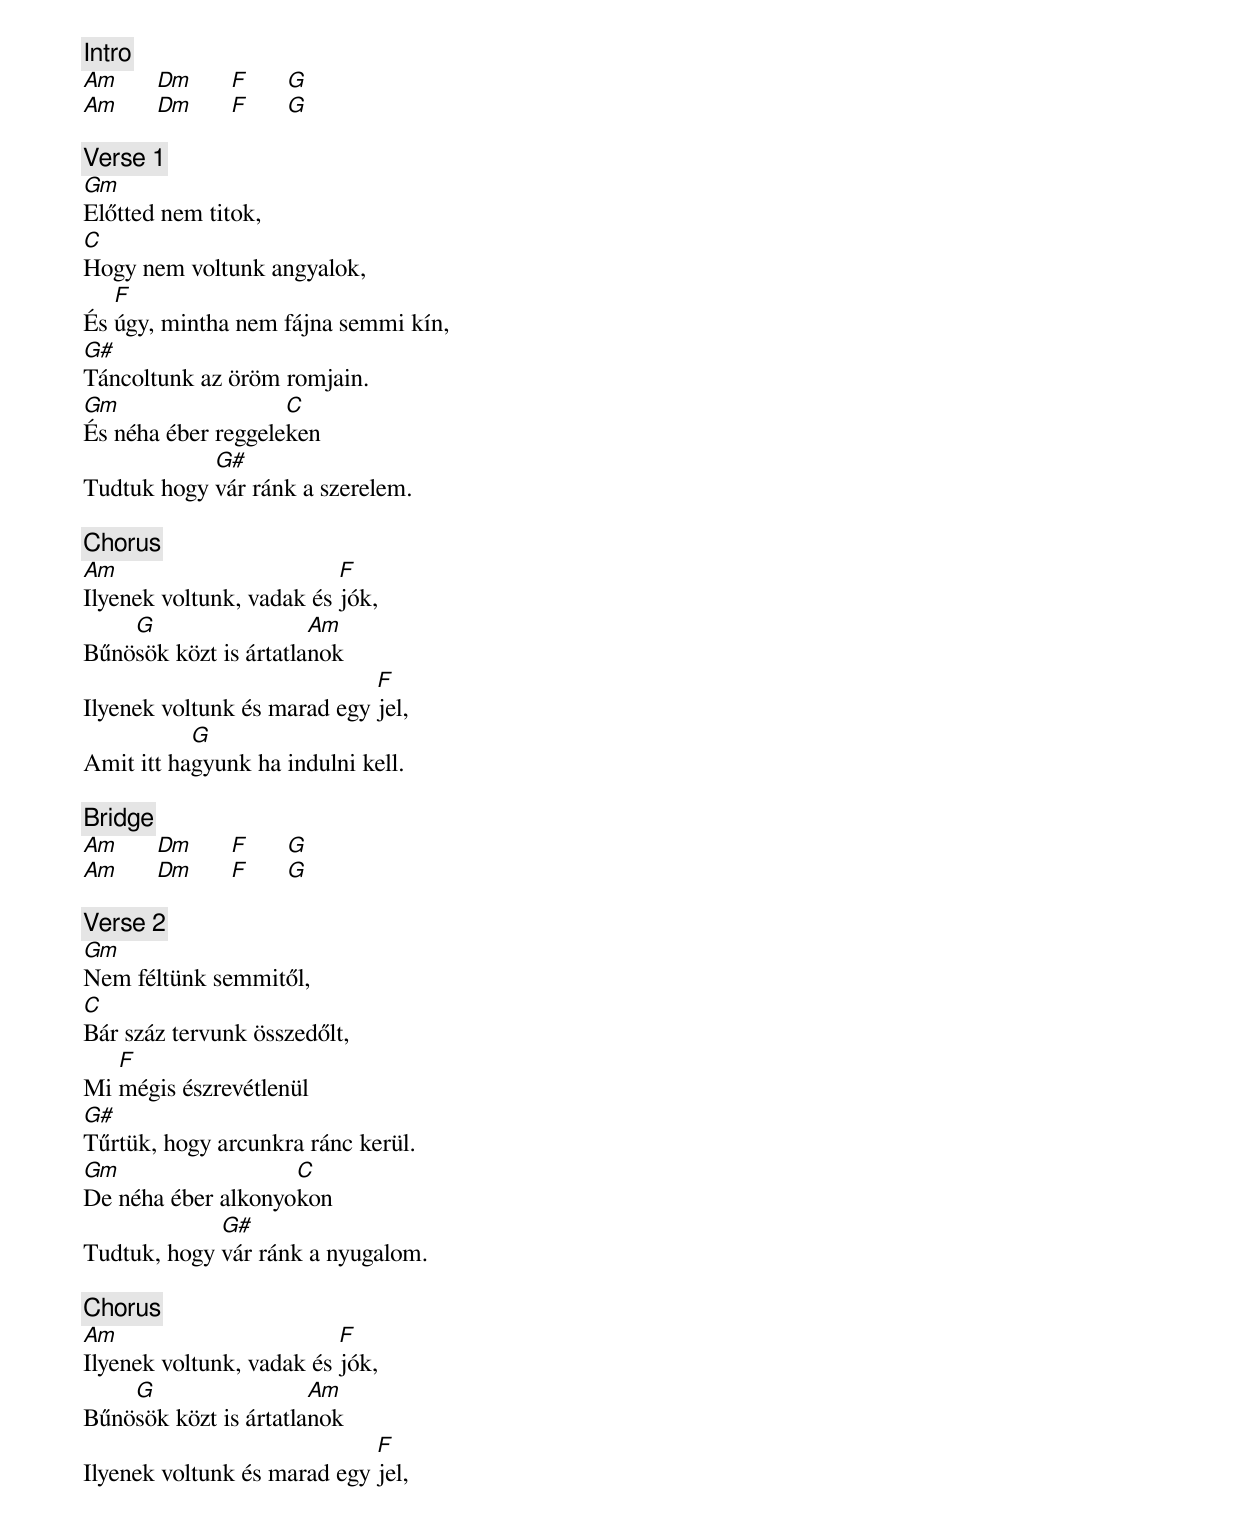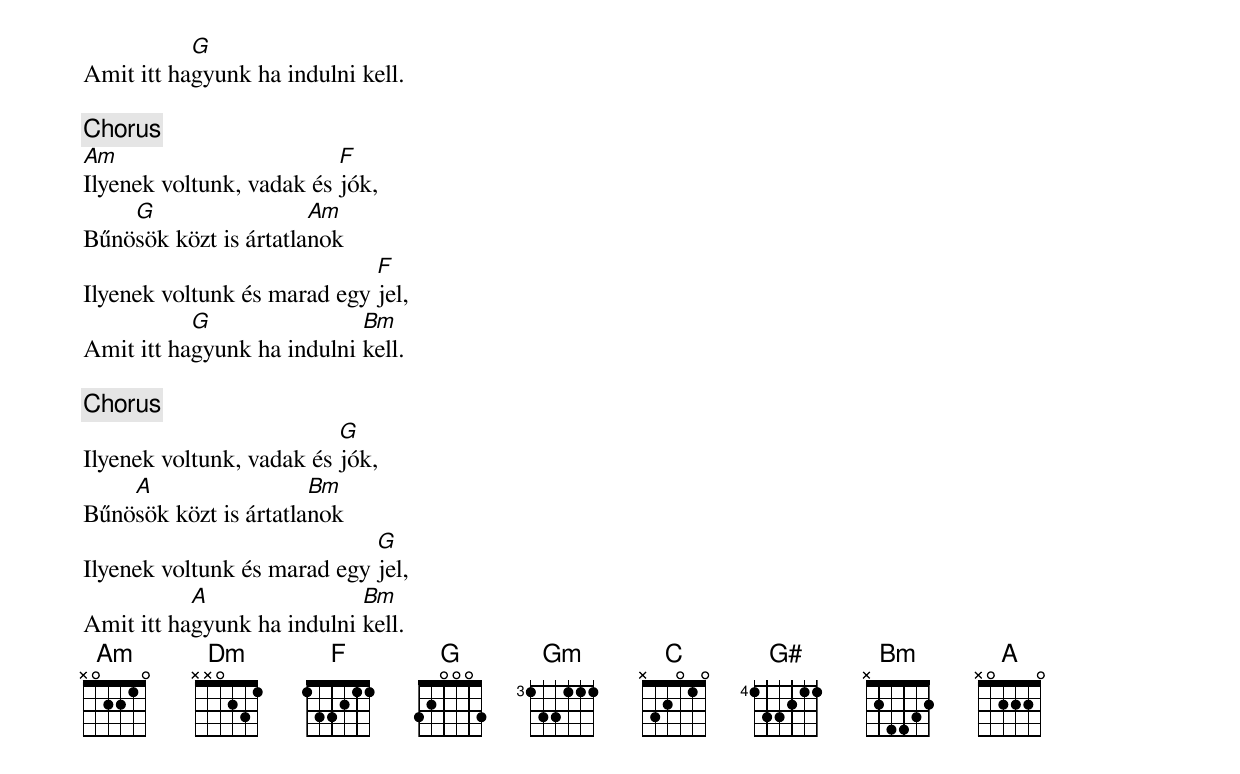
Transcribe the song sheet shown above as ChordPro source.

{c: Intro}
[Am]      [Dm]      [F]      [G]
[Am]      [Dm]      [F]      [G]

{c: Verse 1}
[Gm]Előtted nem titok,
[C]Hogy nem voltunk angyalok,
És [F]úgy, mintha nem fájna semmi kín,
[G#]Táncoltunk az öröm romjain.
[Gm]És néha éber reggele[C]ken
Tudtuk hogy [G#]vár ránk a szerelem.

{c: Chorus}
[Am]Ilyenek voltunk, vadak és [F]jók,
Bűnö[G]sök közt is ártatla[Am]nok
Ilyenek voltunk és marad egy [F]jel,
Amit itt ha[G]gyunk ha indulni kell.

{c: Bridge}
[Am]      [Dm]      [F]      [G]
[Am]      [Dm]      [F]      [G]

{c: Verse 2}
[Gm]Nem féltünk semmitől,
[C]Bár száz tervunk összedőlt,
Mi [F]mégis észrevétlenül
[G#]Tűrtük, hogy arcunkra ránc kerül.
[Gm]De néha éber alkonyo[C]kon
Tudtuk, hogy [G#]vár ránk a nyugalom.

{c: Chorus}
[Am]Ilyenek voltunk, vadak és [F]jók,
Bűnö[G]sök közt is ártatla[Am]nok
Ilyenek voltunk és marad egy [F]jel,
Amit itt ha[G]gyunk ha indulni kell.

{c: Chorus}
[Am]Ilyenek voltunk, vadak és [F]jók,
Bűnö[G]sök közt is ártatla[Am]nok
Ilyenek voltunk és marad egy [F]jel,
Amit itt ha[G]gyunk ha indulni [Bm]kell.

{c: Chorus}
Ilyenek voltunk, vadak és [G]jók,
Bűnö[A]sök közt is ártatla[Bm]nok
Ilyenek voltunk és marad egy [G]jel,
Amit itt ha[A]gyunk ha indulni [Bm]kell.
